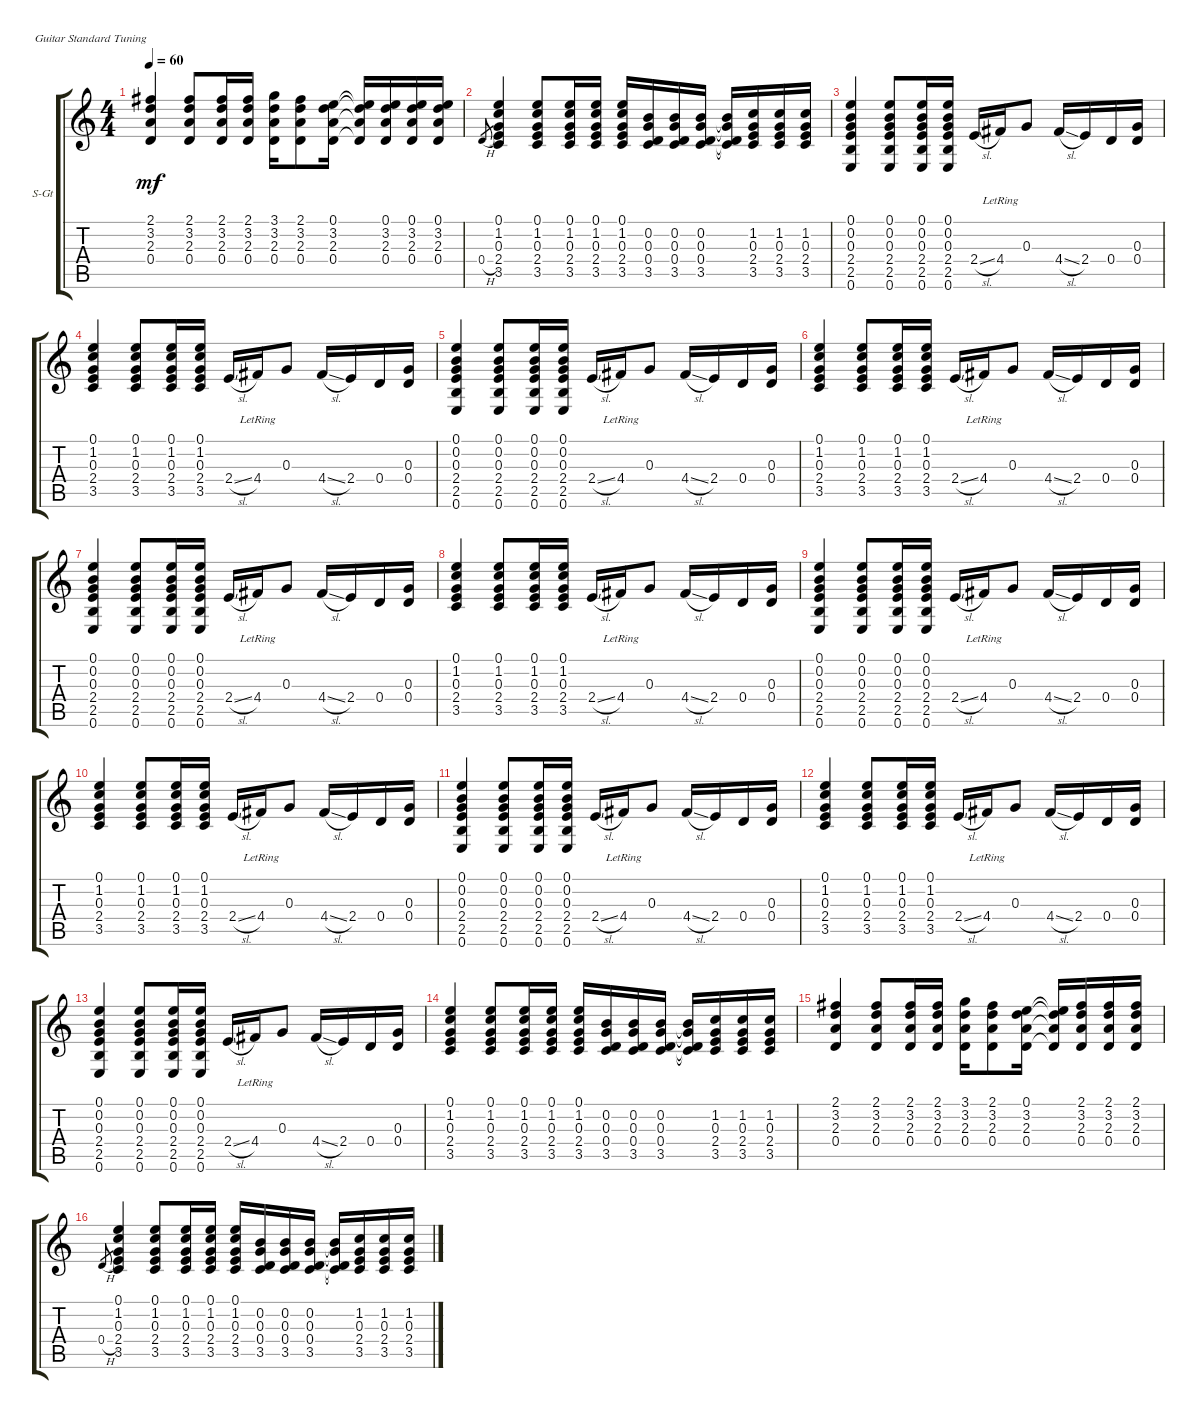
\defaultSystemsLayout 4
\bracketExtendMode groupsimilarinstruments
\firstSystemTrackNameOrientation horizontal
\otherSystemsTrackNameOrientation horizontal
\track ("Acoustic Rhythm" "S-Gt") {instrument acousticguitarsteel}
\staff {score tabs}
\tuning (E4 B3 G3 D3 A2 E2)
\ts (4 4)
\tempo 60
\clef g2
\ks c
(2.1 3.2 2.3 0.4).4{dy mf} (2.1 3.2 2.3 0.4).8 (2.1 3.2 2.3 0.4).16 (2.1 3.2 2.3 0.4).16 (3.1 3.2 2.3 0.4).16 (2.1 3.2 2.3 0.4).8 (0.1 3.2 2.3 0.4).16 (0.1{t} 3.2{t} 2.3{t} 0.4{t}).16 (0.1 3.2 2.3 0.4).16 (0.1 3.2 2.3 0.4).16 (0.1 3.2 2.3 0.4).16 |
0.4{h}.8{gr} (0.1 1.2 0.3 2.4 3.5).4 (0.1 1.2 0.3 2.4 3.5).8 (0.1 1.2 0.3 2.4 3.5).16 (0.1 1.2 0.3 2.4 3.5).16 (0.1 1.2 0.3 2.4 3.5).16 (0.2 0.3 0.4 3.5).16 (0.2 0.3 0.4 3.5).16 (0.2 0.3 0.4 3.5).16 (0.2{t} 0.3{t} 0.4{t} 3.5{t}).16 (1.2 0.3 2.4 3.5).16 (1.2 0.3 2.4 3.5).16 (1.2 0.3 2.4 3.5).16 |
(0.1 0.2 0.3 2.4 2.5 0.6).4 (0.1 0.2 0.3 2.4 2.5 0.6).8 (0.1 0.2 0.3 2.4 2.5 0.6).16 (0.1 0.2 0.3 2.4 2.5 0.6).16 2.4{sl}.16 4.4{lr}.16 0.3.8 4.4{sl}.16 2.4.16 0.4.16 (0.3 0.4).16 |
(0.1 1.2 0.3 2.4 3.5).4 (0.1 1.2 0.3 2.4 3.5).8 (0.1 1.2 0.3 2.4 3.5).16 (0.1 1.2 0.3 2.4 3.5).16 2.4{sl}.16 4.4{lr}.16 0.3.8 4.4{sl}.16 2.4.16 0.4.16 (0.3 0.4).16 |
(0.1 0.2 0.3 2.4 2.5 0.6).4 (0.1 0.2 0.3 2.4 2.5 0.6).8 (0.1 0.2 0.3 2.4 2.5 0.6).16 (0.1 0.2 0.3 2.4 2.5 0.6).16 2.4{sl}.16 4.4{lr}.16 0.3.8 4.4{sl}.16 2.4.16 0.4.16 (0.3 0.4).16 |
(0.1 1.2 0.3 2.4 3.5).4 (0.1 1.2 0.3 2.4 3.5).8 (0.1 1.2 0.3 2.4 3.5).16 (0.1 1.2 0.3 2.4 3.5).16 2.4{sl}.16 4.4{lr}.16 0.3.8 4.4{sl}.16 2.4.16 0.4.16 (0.3 0.4).16 |
(0.1 0.2 0.3 2.4 2.5 0.6).4 (0.1 0.2 0.3 2.4 2.5 0.6).8 (0.1 0.2 0.3 2.4 2.5 0.6).16 (0.1 0.2 0.3 2.4 2.5 0.6).16 2.4{sl}.16 4.4{lr}.16 0.3.8 4.4{sl}.16 2.4.16 0.4.16 (0.3 0.4).16 |
(0.1 1.2 0.3 2.4 3.5).4 (0.1 1.2 0.3 2.4 3.5).8 (0.1 1.2 0.3 2.4 3.5).16 (0.1 1.2 0.3 2.4 3.5).16 2.4{sl}.16 4.4{lr}.16 0.3.8 4.4{sl}.16 2.4.16 0.4.16 (0.3 0.4).16 |
(0.1 0.2 0.3 2.4 2.5 0.6).4 (0.1 0.2 0.3 2.4 2.5 0.6).8 (0.1 0.2 0.3 2.4 2.5 0.6).16 (0.1 0.2 0.3 2.4 2.5 0.6).16 2.4{sl}.16 4.4{lr}.16 0.3.8 4.4{sl}.16 2.4.16 0.4.16 (0.3 0.4).16 |
(0.1 1.2 0.3 2.4 3.5).4 (0.1 1.2 0.3 2.4 3.5).8 (0.1 1.2 0.3 2.4 3.5).16 (0.1 1.2 0.3 2.4 3.5).16 2.4{sl}.16 4.4{lr}.16 0.3.8 4.4{sl}.16 2.4.16 0.4.16 (0.3 0.4).16 |
(0.1 0.2 0.3 2.4 2.5 0.6).4 (0.1 0.2 0.3 2.4 2.5 0.6).8 (0.1 0.2 0.3 2.4 2.5 0.6).16 (0.1 0.2 0.3 2.4 2.5 0.6).16 2.4{sl}.16 4.4{lr}.16 0.3.8 4.4{sl}.16 2.4.16 0.4.16 (0.3 0.4).16 |
(0.1 1.2 0.3 2.4 3.5).4 (0.1 1.2 0.3 2.4 3.5).8 (0.1 1.2 0.3 2.4 3.5).16 (0.1 1.2 0.3 2.4 3.5).16 2.4{sl}.16 4.4{lr}.16 0.3.8 4.4{sl}.16 2.4.16 0.4.16 (0.3 0.4).16 |
(0.1 0.2 0.3 2.4 2.5 0.6).4 (0.1 0.2 0.3 2.4 2.5 0.6).8 (0.1 0.2 0.3 2.4 2.5 0.6).16 (0.1 0.2 0.3 2.4 2.5 0.6).16 2.4{sl}.16 4.4{lr}.16 0.3.8 4.4{sl}.16 2.4.16 0.4.16 (0.3 0.4).16 |
(0.1 1.2 0.3 2.4 3.5).4 (0.1 1.2 0.3 2.4 3.5).8 (0.1 1.2 0.3 2.4 3.5).16 (0.1 1.2 0.3 2.4 3.5).16 (0.1 1.2 0.3 2.4 3.5).16 (0.2 0.3 0.4 3.5).16 (0.2 0.3 0.4 3.5).16 (0.2 0.3 0.4 3.5).16 (0.2{t} 0.3{t} 0.4{t} 3.5{t}).16 (1.2 0.3 2.4 3.5).16 (1.2 0.3 2.4 3.5).16 (1.2 0.3 2.4 3.5).16 |
(2.1 3.2 2.3 0.4).4 (2.1 3.2 2.3 0.4).8 (2.1 3.2 2.3 0.4).16 (2.1 3.2 2.3 0.4).16 (3.1 3.2 2.3 0.4).16 (2.1 3.2 2.3 0.4).8 (0.1 3.2 2.3 0.4).16 (0.1{t} 3.2{t} 2.3{t} 0.4{t}).16 (2.1 3.2 2.3 0.4).16 (2.1 3.2 2.3 0.4).16 (2.1 3.2 2.3 0.4).16 |
0.4{h}.8{gr} (0.1 1.2 0.3 2.4 3.5).4 (0.1 1.2 0.3 2.4 3.5).8 (0.1 1.2 0.3 2.4 3.5).16 (0.1 1.2 0.3 2.4 3.5).16 (0.1 1.2 0.3 2.4 3.5).16 (0.2 0.3 0.4 3.5).16 (0.2 0.3 0.4 3.5).16 (0.2 0.3 0.4 3.5).16 (0.2{t} 0.3{t} 0.4{t} 3.5{t}).16 (1.2 0.3 2.4 3.5).16 (1.2 0.3 2.4 3.5).16 (1.2 0.3 2.4 3.5).16
